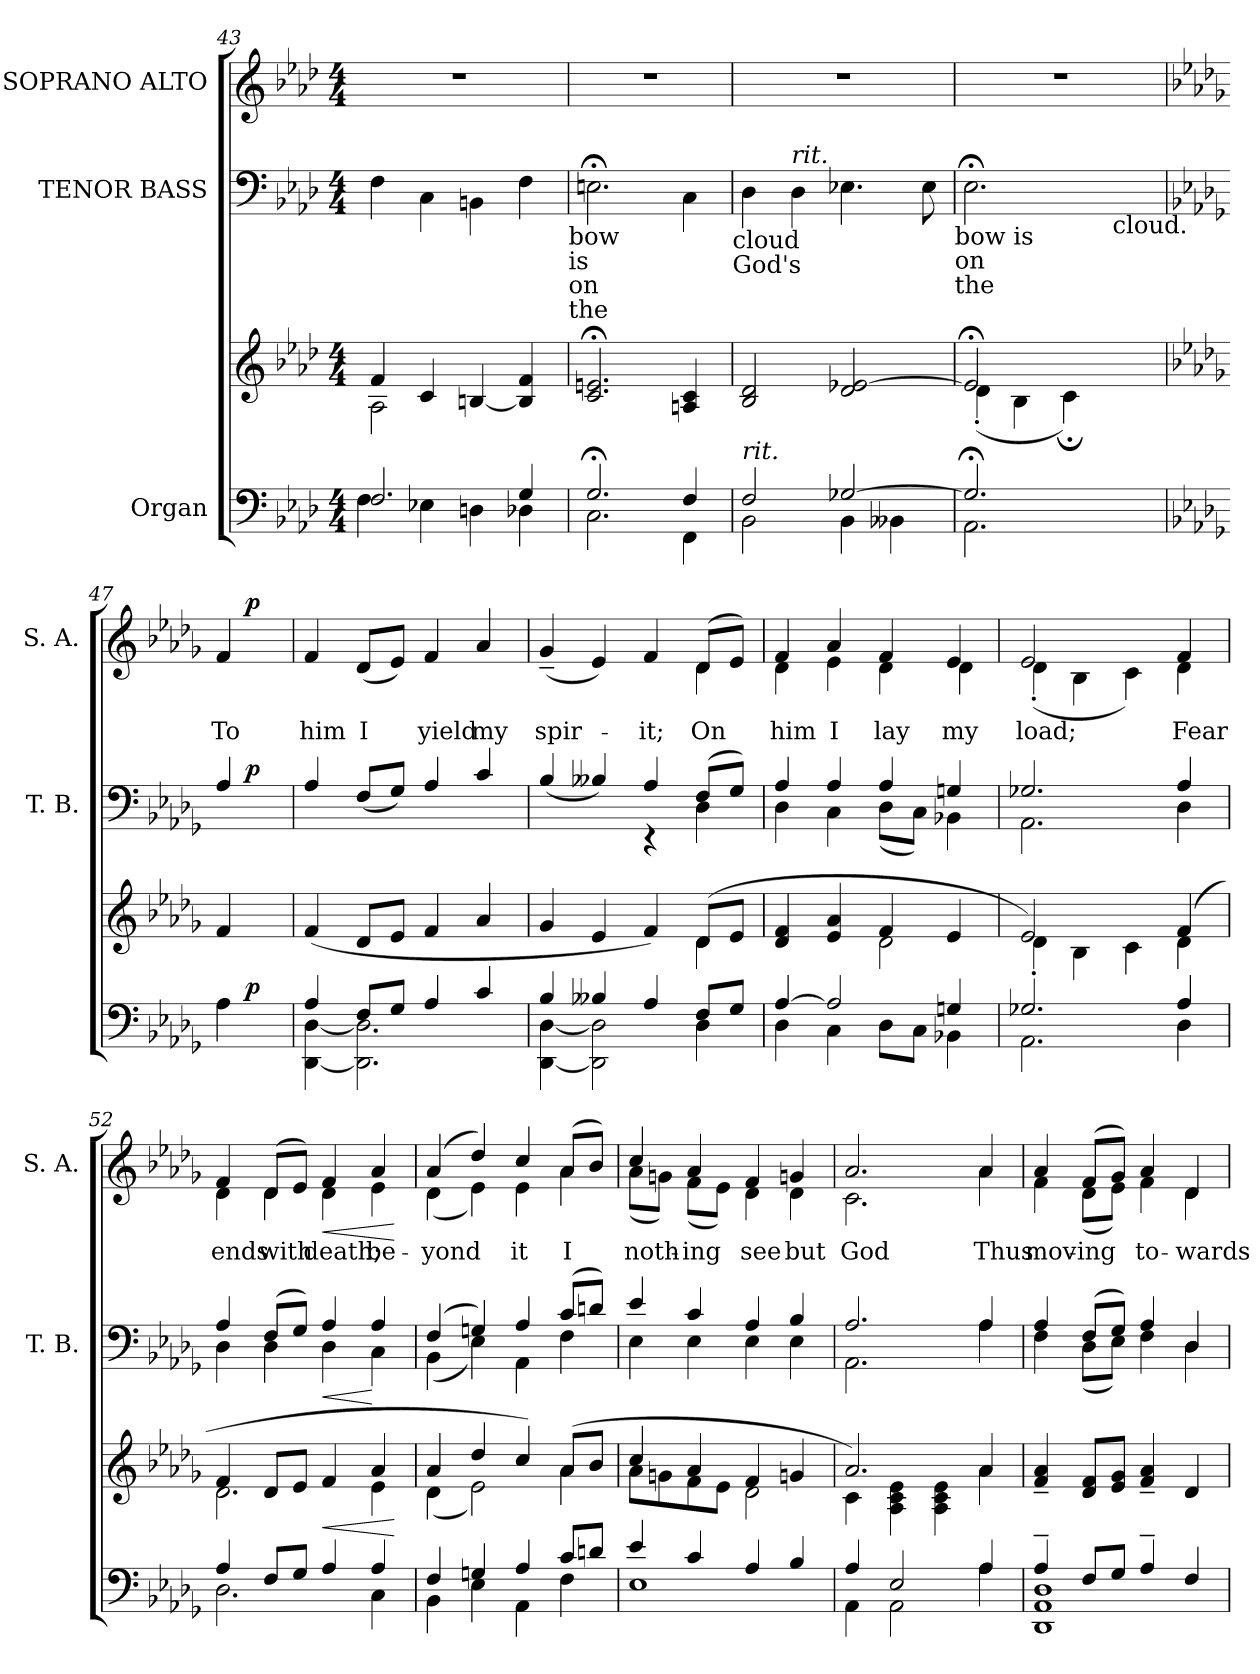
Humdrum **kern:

**kern	**kern	**dynam	**kern	**dynam	**kern	**text	**dynam
*part3	*part3	*part3	*part2	*part2	*part1	*part1	*part1
*staff4	*staff3	*staff3/4	*staff2	*staff2	*staff1	*staff1	*staff1
*I"Organ	*	*	*I"TENOR BASS	*	*I"SOPRANO ALTO	*	*
*	*	*	*I'T. B.	*	*I'S. A.	*	*
*clefF4	*clefG2	*	*clefF4	*	*clefG2	*	*
*	*	*	*ITrd7c12	*	*	*	*
*k[b-e-a-d-]	*k[b-e-a-d-]	*	*k[b-e-a-d-]	*	*k[b-e-a-d-]	*	*
*A-:	*A-:	*	*A-:	*	*A-:	*	*
*M4/4	*M4/4	*	*M4/4	*	*M4/4	*	*
=43	=43	=43	=43	=43	=43	=43	=43
*^	*^	*	*	*	*	*	*
2.F/	4F\	4f/	2A-\	.	4FF\	.	1r	.	.
.	4E-X\	4c/	.	.	4CC\	.	.	.	.
.	4Dn\	[<4Bn/	2ryy	.	4BBBn\	.	.	.	.
4G/	4D-X\	4B/] 4f/	.	.	4FF\	.	.	.	.
*	*	*v	*v	*	*	*	*	*	*
!	!	!	!	!LO:TX:b:t=bow	!	!	!	!
!	!	!	!	!LO:TX:b:t=is	!	!	!	!
!	!	!	!	!LO:TX:b:t=on	!	!	!	!
!	!	!	!	!LO:TX:b:t=the	!	!	!	!
=44	=44	=44	=44	=44	=44	=44	=44	=44
2.G;</	2.C\	2.c/; 2.en/;	.	2.EEn;<\	.	1r	.	.
4F/	4FF\	4An/ 4c/	.	4CC\	.	.	.	.
!	!	!	!	!LO:TX:b:t=cloud	!	!	!	!
!	!	!	!	!LO:TX:b:t=God's	!	!	!	!
=45	=45	=45	=45	=45	=45	=45	=45	=45
!LO:TX:a:i:t=rit.	!	!	!	!	!	!	!	!
2F/	2BB-\	2B-/ 2d-/	.	4DD-\	.	1r	.	.
!	!	!	!	!LO:TX:a:i:t=rit.	!	!	!	!
.	.	.	.	4DD-\	.	.	.	.
[>2G-X/	4BB-\	2d-/ [<2e-X/	.	4.EE-X\	.	.	.	.
.	4BB--X\	.	.	.	.	.	.	.
.	.	.	.	8EE-\	.	.	.	.
!	!	!	!	!LO:TX:b:t=bow is	!	!	!	!
!	!	!	!	!LO:TX:b:t=on	!	!	!	!
!	!	!	!	!LO:TX:b:t=the	!	!	!	!
=46	=46	=46	=46	=46	=46	=46	=46	=46
*	*	*^	*	*	*	*	*	*
2.G-;</]	2.AA-\	2e-;</]	(<4d-'<\	.	2.EE-;<\	.	1r	.	.
.	.	.	4B-\	.	.	.	.	.	.
.	.	4ryy	4c;\)	.	.	.	.	.	.
!	!	!	!	!	!LO:TX:b:t=cloud.	!	!	!	!
4ryy	4ryy	4ryy	4ryy	.	4ryy	.	.	.	.
*	*	*v	*v	*	*	*	*	*	*
!!LO:PB:g=z
=47	=47	=47	=47	=47	=47	=47	=47	=47
*k[b-e-a-d-g-]	*	*k[b-e-a-d-g-]	*	*k[b-e-a-d-g-]	*	*k[b-e-a-d-g-]	*	*
*D-:	*	*D-:	*	*D-:	*	*D-:	*	*
*	*	*^	*	*	*	*	*	*
!	!	!	!	!	!	!	!	!LO:LY:b	!
*	*	*v	*v	*	*^	*	*^	*	*
4A-\	16.ryy	4f/	.	4AA-/	16.ryy	.	4f/	16.ryy	To	.
!	!	!	!LO:DY:a=2	!	!	!LO:DY:a	!	!	!	!LO:DY:a
.	8ryy	.	p	.	8ryy	p	.	8ryy	.	p
.	32ryy	.	.	.	32ryy	.	.	32ryy	.	.
=48	=48	=48	=48	=48	=48	=48	=48	=48	=48	=48
!	!	!	!	!	!	!	!	!	!LO:LY:b	!
*	*	*	*	*v	*v	*	*	*	*	*
*	*	*	*	*	*	*v	*v	*	*
4A-/	[<4DD-\ [<4D-\	(<4f/	.	4AA-/	.	4f/	him	.
!	!	!	!	!	!	!	!LO:LY:b:rj	!
8F/L	2.DD-\] 2.D-\]	8d-/L	.	(>8FF/L	.	(>8d-/L	I	.
8G-/J	.	8e-/J	.	8GG-/J)	.	8e-/J)	.	.
!	!	!	!	!	!	!	!LO:LY:b	!
4A-/	.	4f/	.	4AA-/	.	4f/	yield	.
!	!	!	!	!	!	!	!LO:LY:b	!
4c/	.	4a-/	.	4C/	.	4a-/	my	.
=49	=49	=49	=49	=49	=49	=49	=49	=49
*	*	*^	*	*^	*	*	*	*
!	!	!	!	!	!	!	!	!	!LO:LY:b	!
*	*	*	*	*	*	*	*	*^	*	*
4B-/	[<4DD-\ [<4D-\	4g-/	2.ryy	.	(<4BB-/	2ryy	.	(<4g-~>/	2.ryy	spir-	.
4B--X/	2DD-\] 2D-\]	4e-/	.	.	4BB--X/)	.	.	4e-/)	.	.	.
!	!	!	!	!	!	!	!	!	!	!LO:LY:b	!
4A-/	.	4f/)	.	.	4AA-/	4rEE	.	4f/	.	-it;	.
!	!	!	!	!	!	!	!	!	!	!LO:LY:b	!
8F/L	4D-\	(>8d-/L	4d-\	.	(>8FF/L	4DD-\	.	(>8d-/L	4d-\	On	.
8G-/J	.	8e-/J	.	.	8GG-/J)	.	.	8e-/J)	.	.	.
=50	=50	=50	=50	=50	=50	=50	=50	=50	=50	=50	=50
!	!	!	!	!	!	!	!	!	!	!LO:LY:b	!
[>4A-/	4D-\	4d-/ 4f/	2ryy	.	4AA-/	4DD-\	.	4f/	4d-\	him	.
!	!	!	!	!	!	!	!	!	!	!LO:LY:b	!
2A-/]	4C\	4e-/ 4a-/	.	.	4AA-/	4CC\	.	4a-/	4e-\	I	.
!	!	!	!	!	!	!	!	!	!	!LO:LY:b	!
.	8D-\L	4f/	2d-\	.	4AA-/	(<8DD-\L	.	4f/	4d-\	lay	.
.	8C\J	.	.	.	.	8CC\J)	.	.	.	.	.
!	!	!	!	!	!	!	!	!	!	!LO:LY:b	!
4Gn/	4BB-X\	4e-/	.	.	4GGn/	4BBB-X\	.	4e-/	4d-\	my	.
=51	=51	=51	=51	=51	=51	=51	=51	=51	=51	=51	=51
*	*	*	*^	*	*	*	*	*	*	*	*
!	!	!	!	!	!	!	!	!	!	!	!LO:LY:b	!
2.G-X/	2.AA-\	2e-/)	4d-'<\	2.ryy	.	2.GG-X/	2.AAA-\	.	2e-/	(<4d-'<\	load;	.
.	.	.	4B-\	.	.	.	.	.	.	4B-\	.	.
.	.	2ryy	4c\	.	.	.	.	.	4ryy	4c\)	.	.
!	!	!	!	!	!	!	!	!	!	!	!LO:LY:b	!
4D-\	4A-/	.	4d-\	(4f/	.	4AA-/	4DD-\	.	4f/	4d-\	Fear	.
!!LO:LB:g=z	!!
=52	=52	=52	=52	=52	=52	=52	=52	=52	=52	=52	=52	=52
!	!	!	!	!	!	!	!	!	!	!	!LO:LY:b	!
*	*	*	*v	*v	*	*	*	*	*	*	*	*
4A-/	2.D-\	4f/	2.d-\	.	4AA-/	4DD-\	.	4f/	4d-\	ends	.
!	!	!	!	!	!	!	!	!	!	!LO:LY:b	!
8F/L	.	8d-/L	.	.	(>8FF/L	4DD-\	.	(>8d-/L	4d-\	with	.
8G-/J	.	8e-/J	.	.	8GG-/J)	.	.	8e-/J)	.	.	.
!	!	!	!	!LO:HP:b	!	!	!LO:HP:b	!	!	!LO:LY:b	!LO:HP:b
4A-/	.	4f/	.	<	4AA-/	4DD-\	<	4f/	4d-\	death;	<
!	!	!	!	!	!	!	!	!	!	!LO:LY:b	!
4A-/	4C\	4a-/	4e-\	.	4AA-/	4CC\	[	4a-/	4e-\	be-	.
*v	*v	*	*	*	*v	*v	*	*v	*v	*	*
*	*v	*v	*	*	*	*	*	*
.	.	[	.	.	.	.	[
=53	=53	=53	=53	=53	=53	=53	=53
*^	*^	*	*^	*	*	*	*
!	!	!	!	!	!	!	!	!	!LO:LY:b	!
*	*	*	*	*	*	*	*	*^	*	*
4F/	4BB-\	4a-/	(<4d-\	.	(4FF/	(<4BBB-\	.	(4a-/	(<4d-\	-yond	.
4Gn/	4E-\	4dd-/	2e-\)	.	4GGn/)	4EE-\)	.	4dd-/)	4e-\)	.	.
!	!	!	!	!	!	!	!	!	!	!LO:LY:b	!
4A-/	4AA-\	4cc/)	.	.	4AA-/	4AAA-\	.	4cc/	4e-\	it	.
!	!	!	!	!	!	!	!	!	!	!LO:LY:b:rj	!
8c/L	4F\	(>8a-/L	4a-\	.	(>8C/L	4FF\	.	(>8a-/L	4a-\	I	.
8dn/J	.	8b-/J	.	.	8Dn/J)	.	.	8b-/J)	.	.	.
=54	=54	=54	=54	=54	=54	=54	=54	=54	=54	=54	=54
!	!	!	!	!	!	!	!	!	!	!LO:LY:b	!
4e-/	1E-	4cc/	8a-\L	.	4E-/	4EE-\	.	4cc/	(<8a-\L	noth-	.
.	.	.	8gn\	.	.	.	.	.	8gn\J)	.	.
!	!	!	!	!	!	!	!	!	!	!LO:LY:b	!
4c/	.	4a-/	8f\	.	4C/	4EE-\	.	4a-/	(<8f\L	-ing	.
.	.	.	8e-\J	.	.	.	.	.	8e-\J)	.	.
!	!	!	!	!	!	!	!	!	!	!LO:LY:b	!
4A-/	.	4f/	2d-\	.	4AA-/	4EE-\	.	4f/	4d-\	see	.
!	!	!	!	!	!	!	!	!	!	!LO:LY:b	!
4B-/	.	4gn/	.	.	4BB-/	4EE-\	.	4gn/	4d-\	but	.
=55	=55	=55	=55	=55	=55	=55	=55	=55	=55	=55	=55
!	!	!	!	!	!	!	!	!	!	!LO:LY:b	!
4A-/	4AA-\	2.a-/)	4c\	.	2.AA-/	2.AAA-\	.	2.a-/	2.c\	God	.
2E-/	2AA-\	.	4A-\ 4c\ 4e-\	.	.	.	.	.	.	.	.
.	.	.	4A-\ 4c\ 4e-\	.	.	.	.	.	.	.	.
!	!	!	!	!	!	!	!	!	!	!LO:LY:b	!
4A-/	4A-\	4a-/	4a-\	.	4AA-/	4AA-\	.	4a-/	4a-\	Thus	.
!!LO:LB:g=z	!!
=56	=56	=56	=56	=56	=56	=56	=56	=56	=56	=56	=56
!	!	!	!	!	!	!	!	!	!	!LO:LY:b	!
*	*	*v	*v	*	*	*	*	*	*	*	*
4A-~>/	1DD- 1AA- 1D-	4f/~< 4a-/~<	.	4AA-/	4FF\	.	4a-/	4f\	mov-	.
!	!	!	!	!	!	!	!	!	!LO:LY:b	!
8F/L	.	8d-/ 8f/L	.	(>8FF/L	(<8DD-\L	.	(>8f/L	(<8d-\L	-ing	.
8G-/J	.	8e-/ 8g-/J	.	8GG-/J)	8EE-\J)	.	8g-/J)	8e-\J)	.	.
!	!	!	!	!	!	!	!	!	!LO:LY:b	!
4A-~>/	.	4f/~< 4a-/~<	.	4AA-/	4FF\	.	4a-/	4f\	to-	.
!	!	!	!	!	!	!	!	!	!LO:LY:b	!
4F/	.	4d-/	.	4DD-/	4DD-\	.	4d-/	4d-\	-wards	.
*	*	*	*	*v	*v	*	*	*	*	*
*v	*v	*	*	*	*	*v	*v	*	*
=	=	=	=	=	=	=	=
*-	*-	*-	*-	*-	*-	*-	*-
